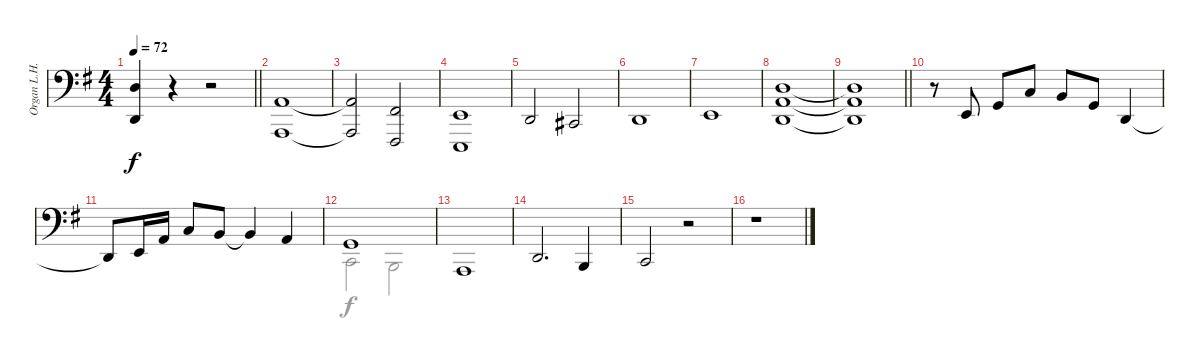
\track ("Organ L.H." "Organ L.H.") {instrument churchorgan}
\staff {score}
\tuning (G2 D2 A1 E1 B0) {hide}
\voice
\ts (4 4)
\tempo 72
\clef f4
\barLineRight lightlight
\ks eminor
(7.1{t} 0.2{t}).4{dy f} r.4 r.2 |
(2.1 0.3).1 |
(2.1{t} 0.3{t}).2 (4.2 2.4).2 |
(2.2 0.4).1 |
0.2.2 4.3.2 |
0.2.1 |
2.2.1 |
(7.1 7.2 5.3).1 |
\barLineRight lightlight
(7.1{t} 7.2{t} 5.3{t}).1 |
r.8 2.2.8 0.1.8 5.1.8 4.1.8 0.1.8 0.2.4 |
0.2{t}.8 2.2.16 2.1.16 5.1.8 4.1.8 4.1{t}.4 2.1.4 |
0.1.1 |
0.3.1 |
0.2.2{d} 2.3.4 |
3.3.2 r.2 |
r.1
\voice
\clef f4
\ottava regular
\simile none
\barLineRight lightlight
\ks eminor
|
|
|
|
|
|
|
|
\barLineRight lightlight
|
|
|
3.3.2 2.3.2 |
|
|
|
